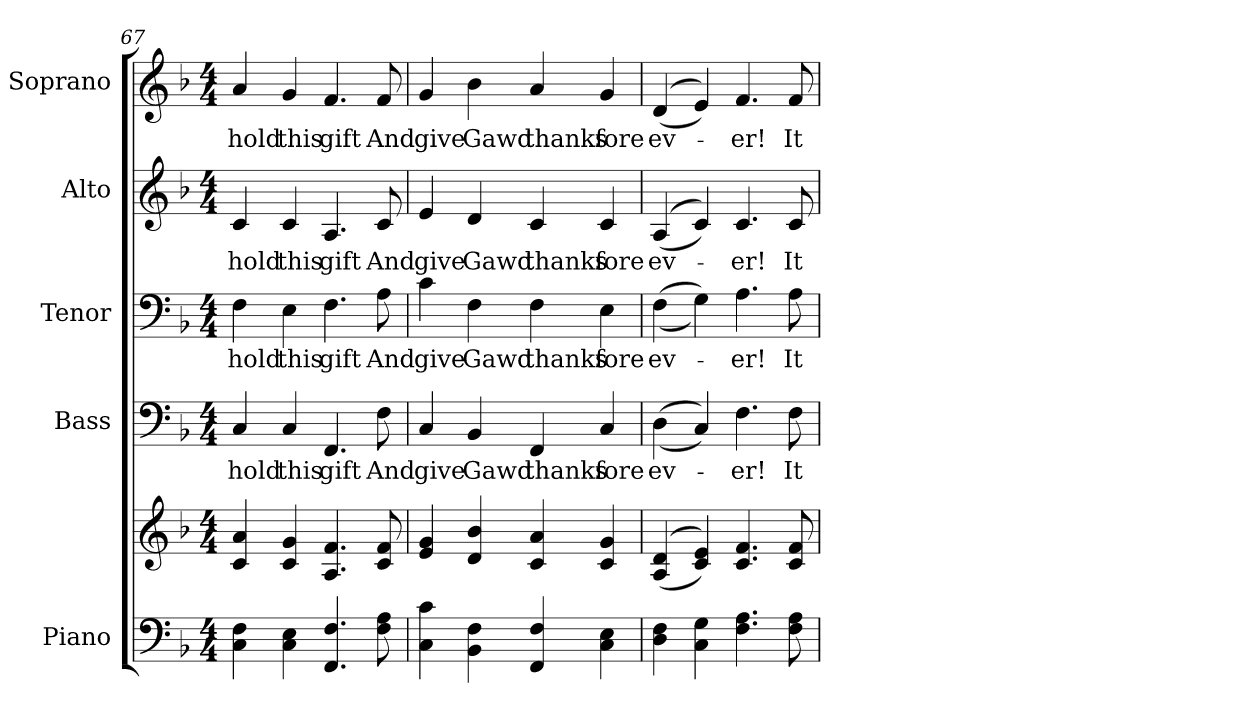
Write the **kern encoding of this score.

**kern	**kern	**kern	**text	**kern	**text	**kern	**text	**kern	**text
*part5	*part5	*part4	*part4	*part3	*part3	*part2	*part2	*part1	*part1
*staff6	*staff5	*staff4	*staff4	*staff3	*staff3	*staff2	*staff2	*staff1	*staff1
*I"Piano	*	*I"Bass	*	*I"Tenor	*	*I"Alto	*	*I"Soprano	*
*I'Pno.	*	*I'B.	*	*I'T.	*	*I'A.	*	*I'S.	*
*clefF4	*clefG2	*clefF4	*	*clefF4	*	*clefG2	*	*clefG2	*
*k[b-]	*k[b-]	*k[b-]	*	*k[b-]	*	*k[b-]	*	*k[b-]	*
*F:	*F:	*F:	*	*F:	*	*F:	*	*F:	*
*M4/4	*M4/4	*M4/4	*	*M4/4	*	*M4/4	*	*M4/4	*
=67	=67	=67	=67	=67	=67	=67	=67	=67	=67
!	!	!	!LO:LY:b:color=#000000	!	!	!	!	!	!
!	!	!	!	!	!LO:LY:b:color=#000000	!	!	!	!
!	!	!	!	!	!	!	!LO:LY:b:color=#000000	!	!
!	!	!	!	!	!	!	!	!	!LO:LY:b:color=#000000
4Ci\ 4Fi	4ci/ 4ai	4Ci/	hold	4Fi\	hold	4ci/	hold	4ai/	hold
!	!	!	!LO:LY:b:color=#000000	!	!	!	!	!	!
!	!	!	!	!	!LO:LY:b:color=#000000	!	!	!	!
!	!	!	!	!	!	!	!LO:LY:b:color=#000000	!	!
!	!	!	!	!	!	!	!	!	!LO:LY:b:color=#000000
4Ci\ 4Ei	4ci/ 4gi	4Ci/	this	4Ei\	this	4ci/	this	4gi/	this
!	!	!	!LO:LY:b:color=#000000	!	!	!	!	!	!
!	!	!	!	!	!LO:LY:b:color=#000000	!	!	!	!
!	!	!	!	!	!	!	!LO:LY:b:color=#000000	!	!
!	!	!	!	!	!	!	!	!	!LO:LY:b:color=#000000
4.FFi/ 4.Fi	4.Ai/ 4.fi	4.FFi/	gift	4.Fi\	gift	4.Ai/	gift	4.fi/	gift
!	!	!	!LO:LY:b:color=#000000	!	!	!	!	!	!
!	!	!	!	!	!LO:LY:b:color=#000000	!	!	!	!
!	!	!	!	!	!	!	!LO:LY:b:color=#000000	!	!
!	!	!	!	!	!	!	!	!	!LO:LY:b:color=#000000
8Fi\ 8Ai	8ci/ 8fi	8Fi\	And	8Ai\	And	8ci/	And	8fi/	And
!!LO:PB:g=z
=68	=68	=68	=68	=68	=68	=68	=68	=68	=68
!	!	!	!LO:LY:b:color=#000000	!	!	!	!	!	!
!	!	!	!	!	!LO:LY:b:color=#000000	!	!	!	!
!	!	!	!	!	!	!	!LO:LY:b:color=#000000	!	!
!	!	!	!	!	!	!	!	!	!LO:LY:b:color=#000000
4Ci\ 4ci	4ei/ 4gi	4Ci/	give	4ci\	give	4ei/	give	4gi/	give
!	!	!	!LO:LY:b:color=#000000	!	!	!	!	!	!
!	!	!	!	!	!LO:LY:b:color=#000000	!	!	!	!
!	!	!	!	!	!	!	!LO:LY:b:color=#000000	!	!
!	!	!	!	!	!	!	!	!	!LO:LY:b:color=#000000
4BB-i\ 4Fi	4di/ 4b-i	4BB-i/	Gawd	4Fi\	Gawd	4di/	Gawd	4b-i\	Gawd
!	!	!	!LO:LY:b:color=#000000	!	!	!	!	!	!
!	!	!	!	!	!LO:LY:b:color=#000000	!	!	!	!
!	!	!	!	!	!	!	!LO:LY:b:color=#000000	!	!
!	!	!	!	!	!	!	!	!	!LO:LY:b:color=#000000
4FFi/ 4Fi	4ci/ 4ai	4FFi/	thanks	4Fi\	thanks	4ci/	thanks	4ai/	thanks
!	!	!	!LO:LY:b:color=#000000	!	!	!	!	!	!
!	!	!	!	!	!LO:LY:b:color=#000000	!	!	!	!
!	!	!	!	!	!	!	!LO:LY:b:color=#000000	!	!
!	!	!	!	!	!	!	!	!	!LO:LY:b:color=#000000
4Ci\ 4Ei	4ci/ 4gi	4Ci/	fore	4Ei\	fore	4ci/	fore	4gi/	fore
=69	=69	=69	=69	=69	=69	=69	=69	=69	=69
!	!	!	!LO:LY:b:color=#000000	!	!	!	!	!	!
!	!	!	!	!	!LO:LY:b:color=#000000	!	!	!	!
!	!	!	!	!	!	!	!LO:LY:b:color=#000000	!	!
!	!	!	!	!	!	!	!	!	!LO:LY:b:color=#000000
4Di\ 4Fi	((4Ai/ 4di	((4Di\	ev-	((4Fi\	ev-	((4Ai/	ev-	((4di/	ev-
4Ci\ 4Gi	4ci/ 4ei))	4Ci/))	.	4Gi\))	.	4ci/))	.	4ei/))	.
!	!	!	!LO:LY:b:color=#000000	!	!	!	!	!	!
!	!	!	!	!	!LO:LY:b:color=#000000	!	!	!	!
!	!	!	!	!	!	!	!LO:LY:b:color=#000000	!	!
!	!	!	!	!	!	!	!	!	!LO:LY:b:color=#000000
4.Fi\ 4.Ai	4.ci/ 4.fi	4.Fi\	-er!	4.Ai\	-er!	4.ci/	-er!	4.fi/	-er!
!	!	!	!LO:LY:b:color=#000000	!	!	!	!	!	!
!	!	!	!	!	!LO:LY:b:color=#000000	!	!	!	!
!	!	!	!	!	!	!	!LO:LY:b:color=#000000	!	!
!	!	!	!	!	!	!	!	!	!LO:LY:b:color=#000000
8Fi\ 8Ai	8ci/ 8fi	8Fi\	It	8Ai\	It	8ci/	It	8fi/	It
=	=	=	=	=	=	=	=	=	=
*-	*-	*-	*-	*-	*-	*-	*-	*-	*-
